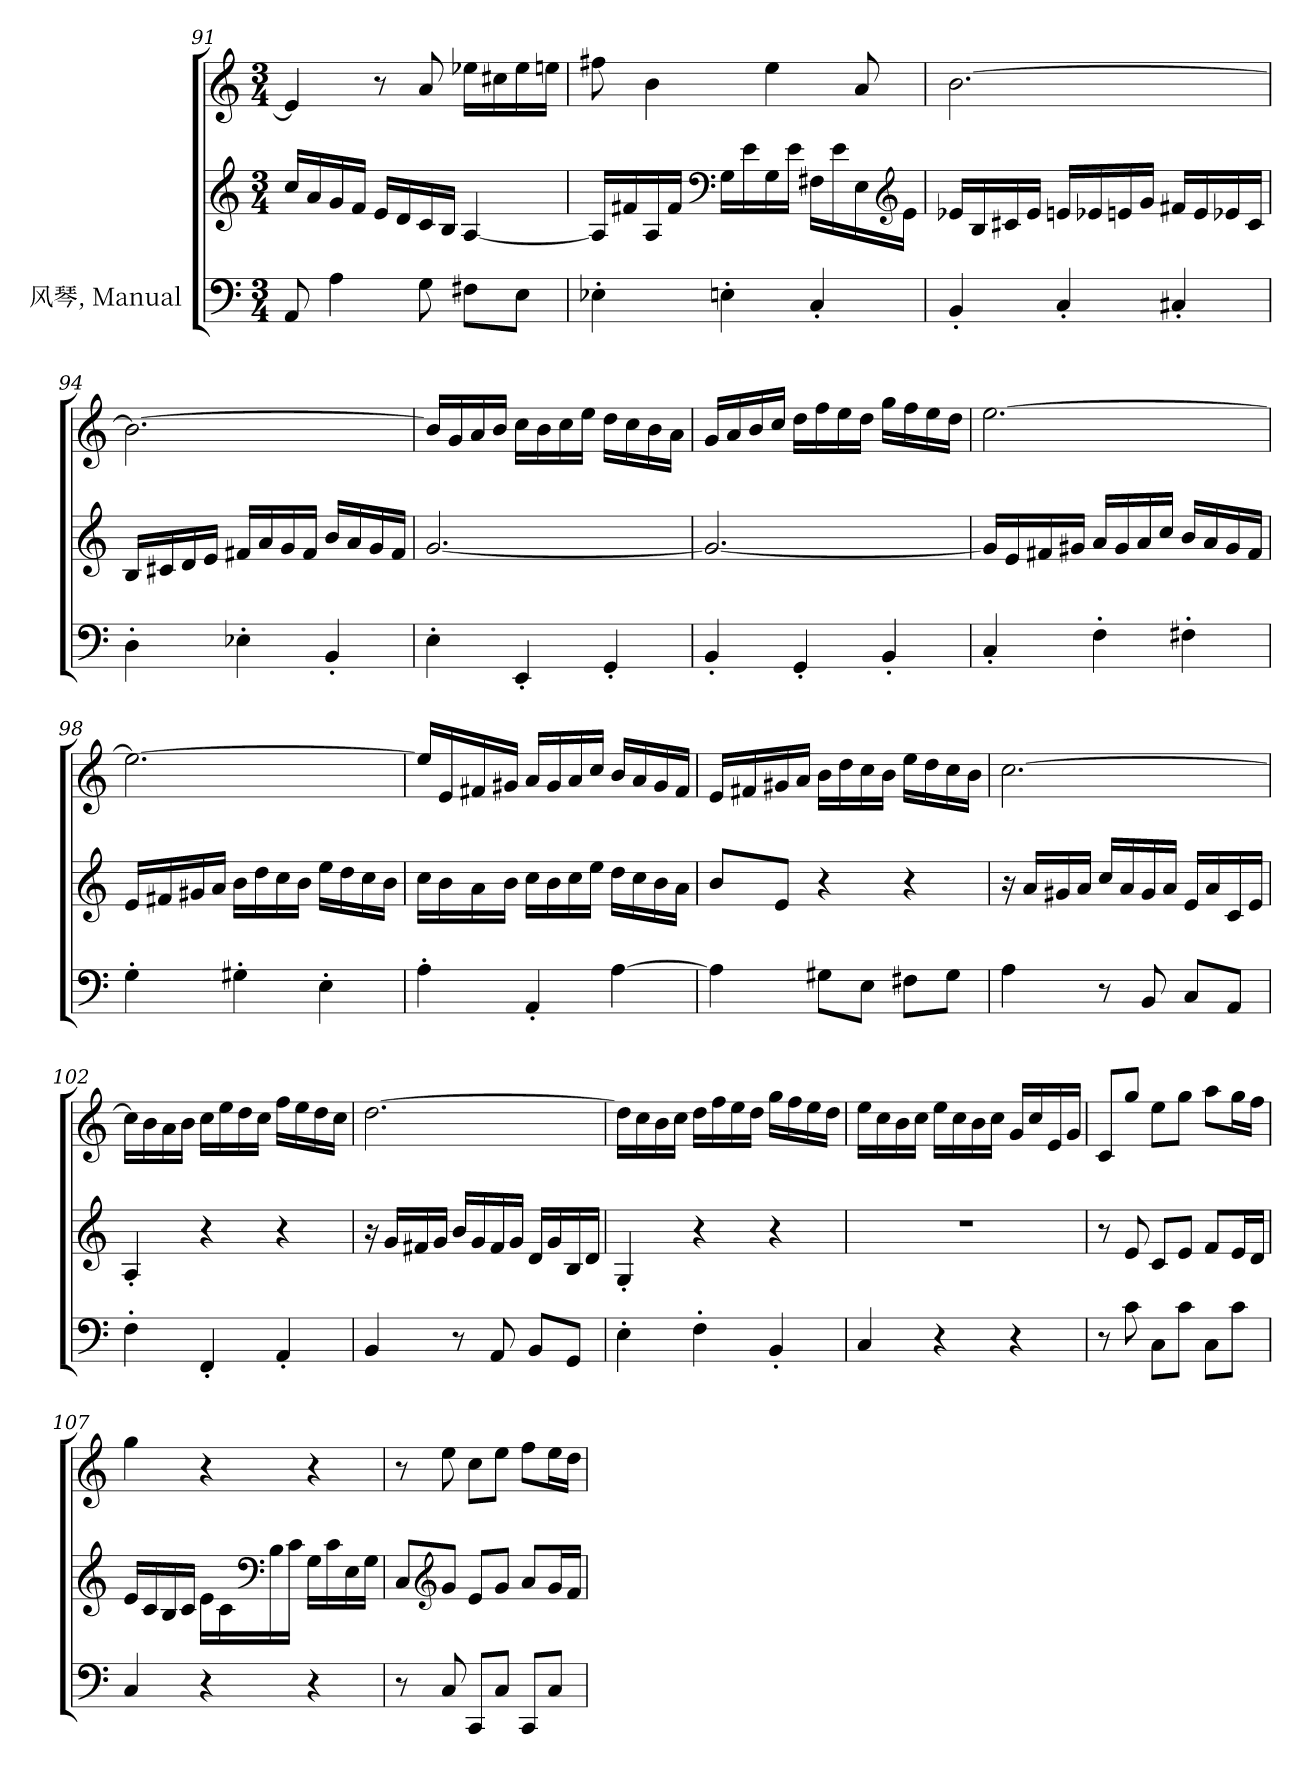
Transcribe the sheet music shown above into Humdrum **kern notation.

**kern	**kern	**kern
*part1	*part1	*part1
*staff3	*staff2	*staff1
*I"风琴, Manual	*	*
*clefF4	*clefG2	*clefG2
*k[]	*k[]	*k[]
*M3/4	*M3/4	*M3/4
=91	=91	=91
8AA/	16cc/LL	4e/]
.	16a/	.
4A\	16g/	.
.	16f/JJ	.
.	16e/LL	8r
.	16d/	.
8G\	16c/	8a/
.	16B/JJ	.
8F#X\L	[4A/	16ee-X\LL
.	.	16cc#X\
8E\J	.	16ee-\
.	.	16een\JJ
=92	=92	=92
4E-X'\	16A/LL]	8ff#X\
.	16f#X/	.
.	16A/	4b\
.	16f#/JJ	.
*	*clefF4	*
4En'\	16G\LL	.
.	16e\	.
.	16G\	4ee\
.	16e\JJ	.
4C'/	16F#X\LL	.
.	16e\	.
.	16E\	8a/
*	*clefG2	*
.	16e\JJ	.
!!LO:LB:g=z
=93	=93	=93
4BB'/	16e-X/LL	[2.b\
.	16B/	.
.	16c#X/	.
.	16e-/JJ	.
4C'/	16en/LL	.
.	16e-X/	.
.	16en/	.
.	16g/JJ	.
4C#X'/	16f#X/LL	.
.	16e/	.
.	16e-X/	.
.	16c#/JJ	.
=94	=94	=94
4D'\	16B/LL	2.b\_
.	16c#X/	.
.	16d/	.
.	16e/JJ	.
4E-X'\	16f#X/LL	.
.	16a/	.
.	16g/	.
.	16f#/JJ	.
4BB'/	16b/LL	.
.	16a/	.
.	16g/	.
.	16f#/JJ	.
=95	=95	=95
4E'\	[2.g/	16b/LL]
.	.	16g/
.	.	16a/
.	.	16b/JJ
4EE'/	.	16cc\LL
.	.	16b\
.	.	16cc\
.	.	16ee\JJ
4GG'/	.	16dd\LL
.	.	16cc\
.	.	16b\
.	.	16a\JJ
!!LO:LB:g=z
=96	=96	=96
4BB'/	2.g/_	16g/LL
.	.	16a/
.	.	16b/
.	.	16cc/JJ
4GG'/	.	16dd\LL
.	.	16ff\
.	.	16ee\
.	.	16dd\JJ
4BB'/	.	16gg\LL
.	.	16ff\
.	.	16ee\
.	.	16dd\JJ
=97	=97	=97
4C'/	16g/LL]	[2.ee\
.	16e/	.
.	16f#X/	.
.	16g#X/JJ	.
4F'\	16a/LL	.
.	16g#/	.
.	16a/	.
.	16cc/JJ	.
4F#X'\	16b/LL	.
.	16a/	.
.	16g#/	.
.	16f#/JJ	.
=98	=98	=98
4G'\	16e/LL	2.ee\_
.	16f#X/	.
.	16g#X/	.
.	16a/JJ	.
4G#X'\	16b\LL	.
.	16dd\	.
.	16cc\	.
.	16b\JJ	.
4E'\	16ee\LL	.
.	16dd\	.
.	16cc\	.
.	16b\JJ	.
!!LO:PB:g=z
=99	=99	=99
4A'\	16cc\LL	16ee/LL]
.	16b\	16e/
.	16a\	16f#X/
.	16b\JJ	16g#X/JJ
4AA'/	16cc\LL	16a/LL
.	16b\	16g#/
.	16cc\	16a/
.	16ee\JJ	16cc/JJ
[4A\	16dd\LL	16b/LL
.	16cc\	16a/
.	16b\	16g#/
.	16a\JJ	16f#/JJ
=100	=100	=100
4A\]	8b/L	16e/LL
.	.	16f#X/
.	8e/J	16g#X/
.	.	16a/JJ
8G#X\L	4r	16b\LL
.	.	16dd\
8E\J	.	16cc\
.	.	16b\JJ
8F#X\L	4r	16ee\LL
.	.	16dd\
8G#\J	.	16cc\
.	.	16b\JJ
=101	=101	=101
4A\	16r	[2.cc\
.	16a/LL	.
.	16g#X/	.
.	16a/JJ	.
8r	16cc/LL	.
.	16a/	.
8BB/	16g#/	.
.	16a/JJ	.
8C/L	16e/LL	.
.	16a/	.
8AA/J	16c/	.
.	16e/JJ	.
!!LO:LB:g=z
=102	=102	=102
4F'\	4A'/	16cc\LL]
.	.	16b\
.	.	16a\
.	.	16b\JJ
4FF'/	4r	16cc\LL
.	.	16ee\
.	.	16dd\
.	.	16cc\JJ
4AA'/	4r	16ff\LL
.	.	16ee\
.	.	16dd\
.	.	16cc\JJ
=103	=103	=103
4BB/	16r	[2.dd\
.	16g/LL	.
.	16f#X/	.
.	16g/JJ	.
8r	16b/LL	.
.	16g/	.
8AA/	16f#/	.
.	16g/JJ	.
8BB/L	16d/LL	.
.	16g/	.
8GG/J	16B/	.
.	16d/JJ	.
=104	=104	=104
4E'\	4G'/	16dd\LL]
.	.	16cc\
.	.	16b\
.	.	16cc\JJ
4F'\	4r	16dd\LL
.	.	16ff\
.	.	16ee\
.	.	16dd\JJ
4BB'/	4r	16gg\LL
.	.	16ff\
.	.	16ee\
.	.	16dd\JJ
!!LO:LB:g=z
=105	=105	=105
4C/	2.r	16ee\LL
.	.	16cc\
.	.	16b\
.	.	16cc\JJ
4r	.	16ee\LL
.	.	16cc\
.	.	16b\
.	.	16cc\JJ
4r	.	16g/LL
.	.	16cc/
.	.	16e/
.	.	16g/JJ
=106	=106	=106
8r	8r	8c/L
8c\	8e/	8gg/J
8C\L	8c/L	8ee\L
8c\J	8e/J	8gg\J
8C\L	8f/L	8aa\L
8c\J	16e/L	16gg\L
.	16d/JJ	16ff\JJ
=107	=107	=107
4C/	16e/LL	4gg\
.	16c/	.
.	16B/	.
.	16c/JJ	.
4r	16e\LL	4r
.	16c\	.
*	*clefF4	*
.	16B\	.
.	16c\JJ	.
4r	16G\LL	4r
.	16c\	.
.	16E\	.
.	16G\JJ	.
=108	=108	=108
8r	8C/L	8r
*	*clefG2	*
8C/	8g/J	8ee\
8CC/L	8e/L	8cc\L
8C/J	8g/J	8ee\J
8CC/L	8a/L	8ff\L
8C/J	16g/L	16ee\L
.	16f/JJ	16dd\JJ
=	=	=
*-	*-	*-
